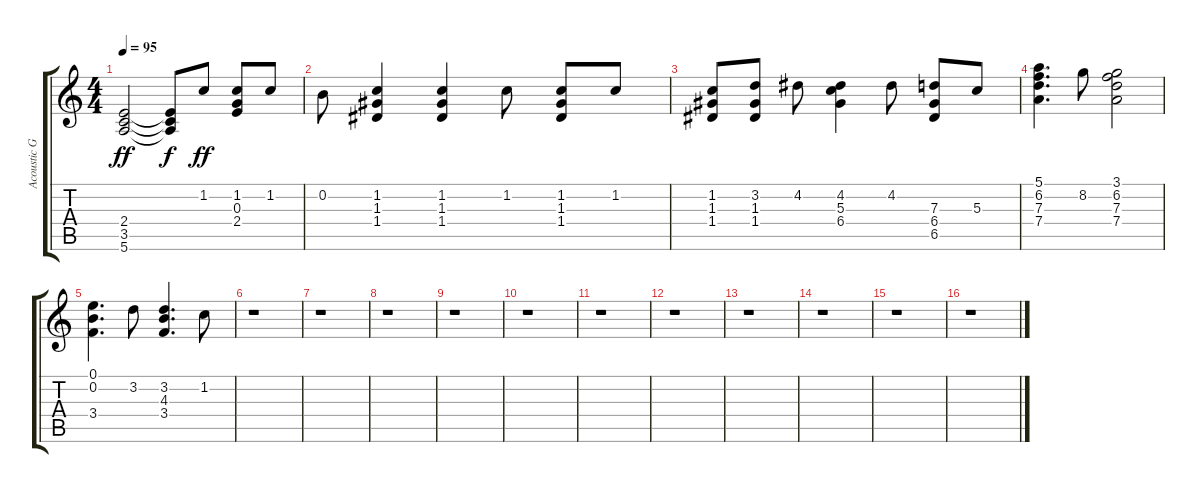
\track ("Acoustic Guitar" "Acoustic G") {instrument acousticguitarsteel}
\staff {score tabs}
\tuning (E4 B3 G3 D3 A2 E2) {hide}
\ts (4 4)
\tempo 95
\clef g2
\ks c
(2.4 3.5 5.6).2{dy ff} (2.4{t} 3.5{t} 5.6{t}).8{dy f} 1.2.8{dy ff} (1.2 0.3 2.4).8 1.2.8 |
0.2.8 (1.2 1.3 1.4).4 (1.2 1.3 1.4).4 1.2.8 (1.2 1.3 1.4).8 1.2.8 |
(1.2 1.3 1.4).8 (3.2 1.3 1.4).8 4.2.8 (4.2 5.3 6.4).4 4.2.8 (7.3 6.4 6.5).8 5.3.8 |
(5.1 6.2 7.3 7.4).4{d} 8.2.8 (3.1 6.2 7.3 7.4).2 |
(0.1 0.2 3.4).4{d} 3.2.8 (3.2 4.3 3.4).4{d} 1.2.8 |
r.1 |
r.1 |
r.1 |
r.1 |
r.1 |
r.1 |
r.1 |
r.1 |
r.1 |
r.1 |
r.1
